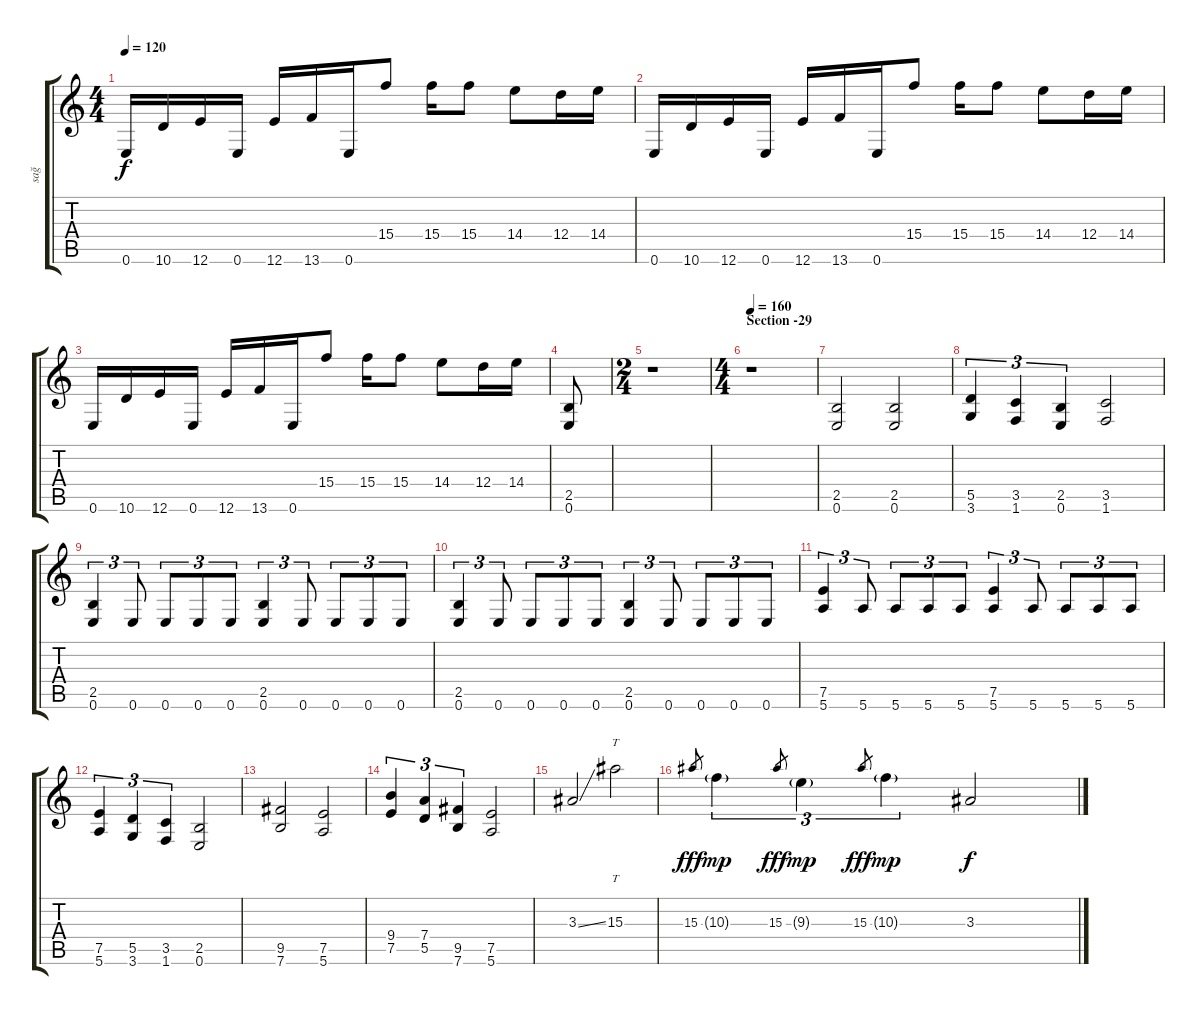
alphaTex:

\track ("sağ" "sağ") {instrument overdrivenguitar}
\staff {score tabs}
\tuning (E4 B3 G3 D3 A2 E2) {hide}
\ts (4 4)
\tempo 120
\clef g2
\ks c
0.6.16{dy f} 10.6.16 12.6.16 0.6.16 12.6.16 13.6.16 0.6.16 15.4.8 15.4.16 15.4.8 14.4.8 12.4.16 14.4.16 |
0.6.16 10.6.16 12.6.16 0.6.16 12.6.16 13.6.16 0.6.16 15.4.8 15.4.16 15.4.8 14.4.8 12.4.16 14.4.16 |
0.6.16 10.6.16 12.6.16 0.6.16 12.6.16 13.6.16 0.6.16 15.4.8 15.4.16 15.4.8 14.4.8 12.4.16 14.4.16 |
(2.5 0.6).8 |
\ts (2 4)
r.1 |
\ts (4 4)
\section ("" "Section -29")
\tempo 160
r.1 |
(2.5 0.6).2 (2.5 0.6).2 |
(5.5 3.6).4{tu (3 2)} (3.5 1.6).4{tu (3 2)} (2.5 0.6).4{tu (3 2)} (3.5 1.6).2 |
(2.5 0.6).4{tu (3 2)} 0.6.8{tu (3 2)} 0.6.8{tu (3 2)} 0.6.8{tu (3 2)} 0.6.8{tu (3 2)} (2.5 0.6).4{tu (3 2)} 0.6.8{tu (3 2)} 0.6.8{tu (3 2)} 0.6.8{tu (3 2)} 0.6.8{tu (3 2)} |
(2.5 0.6).4{tu (3 2)} 0.6.8{tu (3 2)} 0.6.8{tu (3 2)} 0.6.8{tu (3 2)} 0.6.8{tu (3 2)} (2.5 0.6).4{tu (3 2)} 0.6.8{tu (3 2)} 0.6.8{tu (3 2)} 0.6.8{tu (3 2)} 0.6.8{tu (3 2)} |
(7.5 5.6).4{tu (3 2)} 5.6.8{tu (3 2)} 5.6.8{tu (3 2)} 5.6.8{tu (3 2)} 5.6.8{tu (3 2)} (7.5 5.6).4{tu (3 2)} 5.6.8{tu (3 2)} 5.6.8{tu (3 2)} 5.6.8{tu (3 2)} 5.6.8{tu (3 2)} |
(7.5 5.6).4{tu (3 2)} (5.5 3.6).4{tu (3 2)} (3.5 1.6).4{tu (3 2)} (2.5 0.6).2 |
(9.5 7.6).2 (7.5 5.6).2 |
(9.4 7.5).4{tu (3 2)} (7.4 5.5).4{tu (3 2)} (9.5 7.6).4{tu (3 2)} (7.5 5.6).2 |
3.3{ss}.2 15.3.2{tt} |
15.3.8{gr dy fff} 10.3{g}.4{tu (3 2) dy mp} 15.3.8{gr dy fff} 9.3{g}.4{tu (3 2) dy mp} 15.3.8{gr dy fff} 10.3{g}.4{tu (3 2) dy mp} 3.3.2{dy f}
